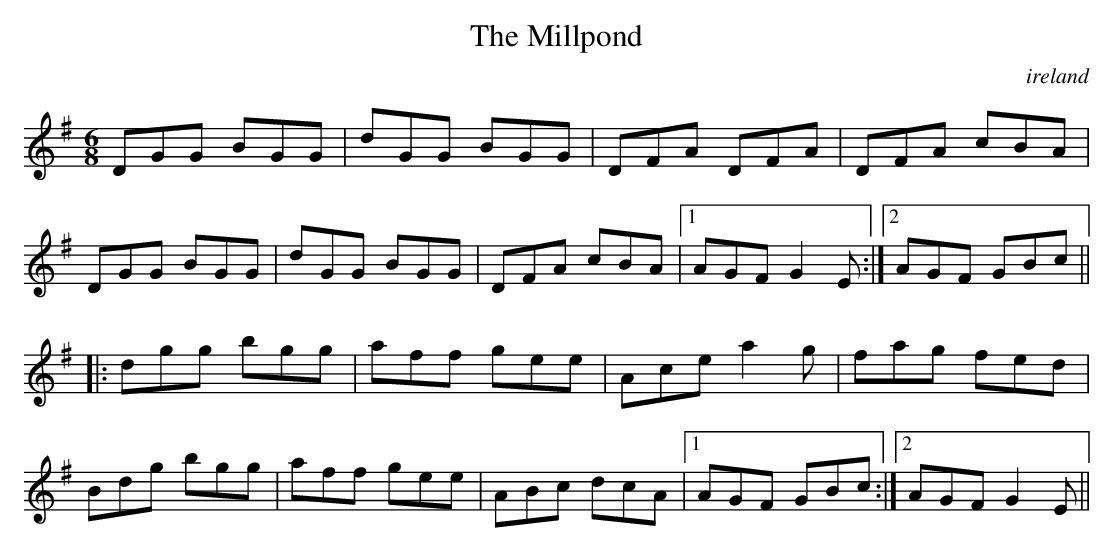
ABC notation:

X:1
T:Millpond, The
O:ireland
M:6/8
L:1/8
K:G
DGG BGG|dGG BGG|DFA DFA|DFA cBA|
DGG BGG|dGG BGG|DFA cBA|1 AGF G2E:|2 AGF GBc||
|:dgg bgg|aff gee|Ace a2g|fag fed|
Bdg bgg|aff gee|ABc dcA|1 AGF GBc:|2 AGF G2E||
